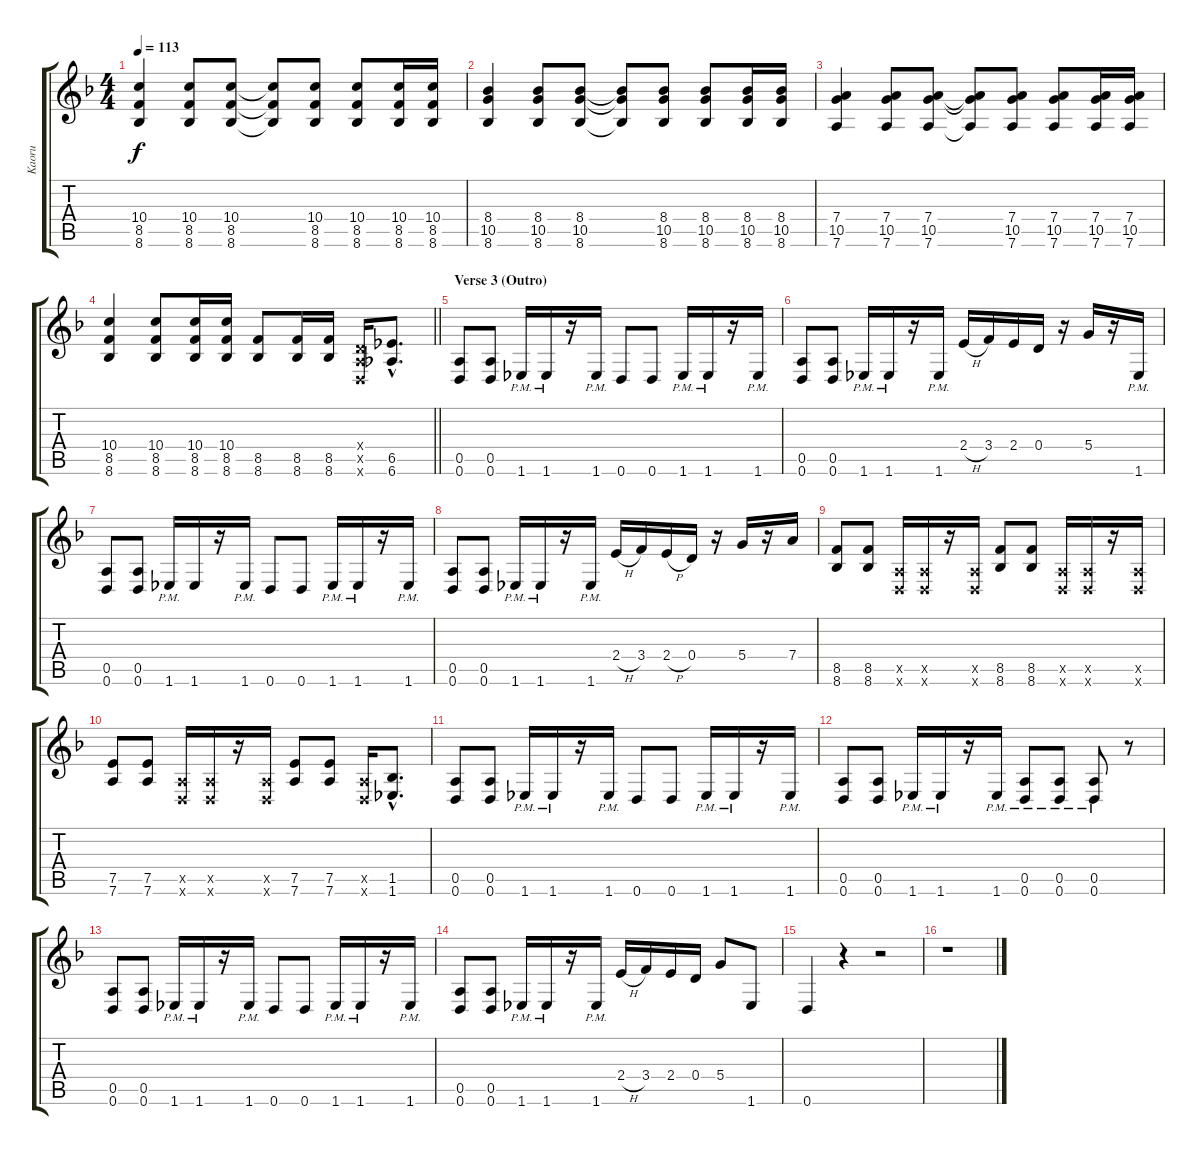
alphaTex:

\track ("Kaoru" "Kaoru") {instrument distortionguitar}
\staff {score tabs}
\tuning (E4 B3 G3 D3 A2 D2) {hide}
\ts (4 4)
\tempo 113
\clef g2
\ks f
(10.4 8.5 8.6).4{dy f} (10.4 8.5 8.6).8 (10.4 8.5 8.6).8 (10.4{t} 8.5{t} 8.6{t}).8 (10.4 8.5 8.6).8 (10.4 8.5 8.6).8 (10.4 8.5 8.6).16 (10.4 8.5 8.6).16 |
(8.4 10.5 8.6).4 (8.4 10.5 8.6).8 (8.4 10.5 8.6).8 (8.4{t} 10.5{t} 8.6{t}).8 (8.4 10.5 8.6).8 (8.4 10.5 8.6).8 (8.4 10.5 8.6).16 (8.4 10.5 8.6).16 |
(7.4 10.5 7.6).4 (7.4 10.5 7.6).8 (7.4 10.5 7.6).8 (7.4{t} 10.5{t} 7.6{t}).8 (7.4 10.5 7.6).8 (7.4 10.5 7.6).8 (7.4 10.5 7.6).16 (7.4 10.5 7.6).16 |
\barLineRight lightlight
(10.4 8.5 8.6).4 (10.4 8.5 8.6).8 (10.4 8.5 8.6).16 (10.4 8.5 8.6).16 (8.5 8.6).8 (8.5 8.6).16 (8.5 8.6).16 (0.4{x} 0.5{x} 0.6{x}).16 (6.5{hac} 6.6{hac}).8{d} |
\section ("" "Verse 3 (Outro)")
(0.5 0.6).8 (0.5 0.6).8 1.6{pm}.16 1.6{pm}.16 r.16 1.6{pm}.16 0.6.8 0.6.8 1.6{pm}.16 1.6{pm}.16 r.16 1.6{pm}.16 |
(0.5 0.6).8 (0.5 0.6).8 1.6{pm}.16 1.6{pm}.16 r.16 1.6{pm}.16 2.4{h}.16 3.4.16 2.4.16 0.4.16 r.16 5.4.16 r.16 1.6{pm}.16 |
(0.5 0.6).8 (0.5 0.6).8 1.6{pm}.16 1.6.16 r.16 1.6{pm}.16 0.6.8 0.6.8 1.6{pm}.16 1.6{pm}.16 r.16 1.6{pm}.16 |
(0.5 0.6).8 (0.5 0.6).8 1.6{pm}.16 1.6{pm}.16 r.16 1.6{pm}.16 2.4{h}.16 3.4.16 2.4{h}.16 0.4.16 r.16 5.4.16 r.16 7.4.16 |
(8.5 8.6).8 (8.5 8.6).8 (0.5{x} 0.6{x}).16 (0.5{x} 0.6{x}).16 r.16 (0.5{x} 0.6{x}).16 (8.5 8.6).8 (8.5 8.6).8 (0.5{x} 0.6{x}).16 (0.5{x} 0.6{x}).16 r.16 (0.5{x} 0.6{x}).16 |
(7.5 7.6).8 (7.5 7.6).8 (0.5{x} 0.6{x}).16 (0.5{x} 0.6{x}).16 r.16 (0.5{x} 0.6{x}).16 (7.5 7.6).8 (7.5 7.6).8 (0.5{x} 0.6{x}).16 (1.5{hac} 1.6{hac}).8{d} |
(0.5 0.6).8 (0.5 0.6).8 1.6{pm}.16 1.6{pm}.16 r.16 1.6{pm}.16 0.6.8 0.6.8 1.6{pm}.16 1.6{pm}.16 r.16 1.6{pm}.16 |
(0.5 0.6).8 (0.5 0.6).8 1.6{pm}.16 1.6{pm}.16 r.16 1.6{pm}.16 (0.5{pm} 0.6{pm}).8 (0.5{pm} 0.6{pm}).8 (0.5{pm} 0.6{pm}).8 r.8 |
(0.5 0.6).8 (0.5 0.6).8 1.6{pm}.16 1.6{pm}.16 r.16 1.6{pm}.16 0.6.8 0.6.8 1.6{pm}.16 1.6{pm}.16 r.16 1.6{pm}.16 |
(0.5 0.6).8 (0.5 0.6).8 1.6{pm}.16 1.6{pm}.16 r.16 1.6{pm}.16 2.4{h}.16 3.4.16 2.4.16 0.4.16 5.4.8 1.6.8 |
0.6.4 r.4 r.2 |
r.1
